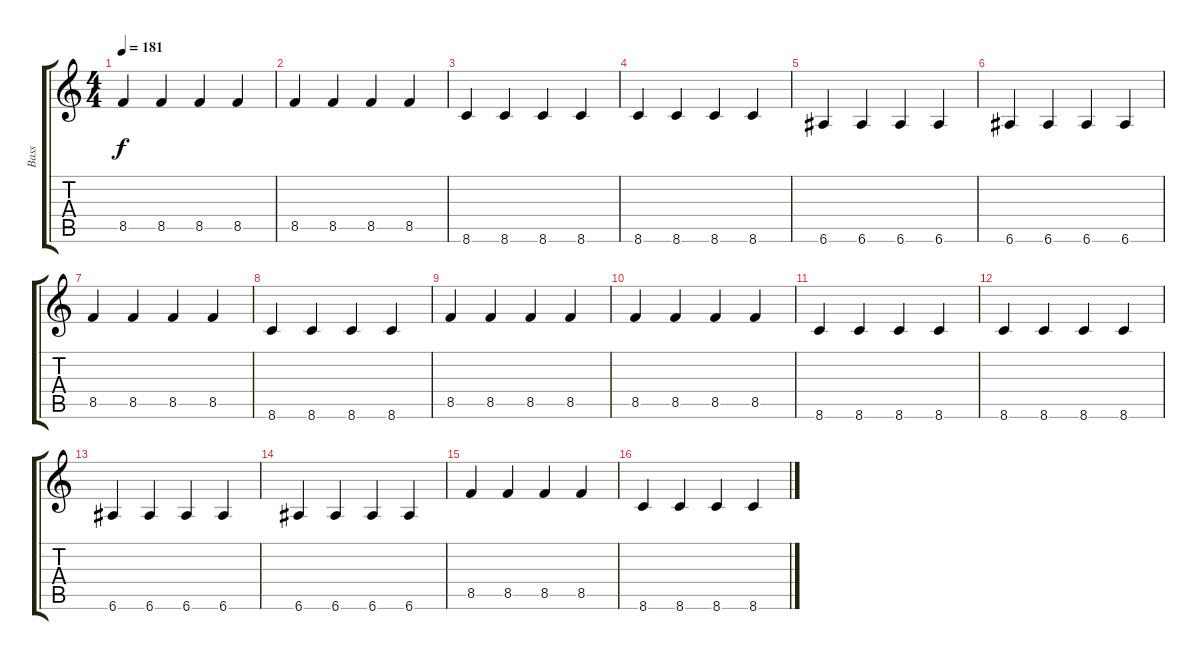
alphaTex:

\track ("Bass" "Bass") {instrument electricbasspick}
\staff {score tabs}
\tuning (E4 B3 G3 D3 A2 E2) {hide}
\ts (4 4)
\tempo 181
\clef g2
\ks c
8.5.4{dy f} 8.5.4 8.5.4 8.5.4 |
8.5.4 8.5.4 8.5.4 8.5.4 |
8.6.4 8.6.4 8.6.4 8.6.4 |
8.6.4 8.6.4 8.6.4 8.6.4 |
6.6.4 6.6.4 6.6.4 6.6.4 |
6.6.4 6.6.4 6.6.4 6.6.4 |
8.5.4 8.5.4 8.5.4 8.5.4 |
8.6.4 8.6.4 8.6.4 8.6.4 |
8.5.4 8.5.4 8.5.4 8.5.4 |
8.5.4 8.5.4 8.5.4 8.5.4 |
8.6.4 8.6.4 8.6.4 8.6.4 |
8.6.4 8.6.4 8.6.4 8.6.4 |
6.6.4 6.6.4 6.6.4 6.6.4 |
6.6.4 6.6.4 6.6.4 6.6.4 |
8.5.4 8.5.4 8.5.4 8.5.4 |
8.6.4 8.6.4 8.6.4 8.6.4
